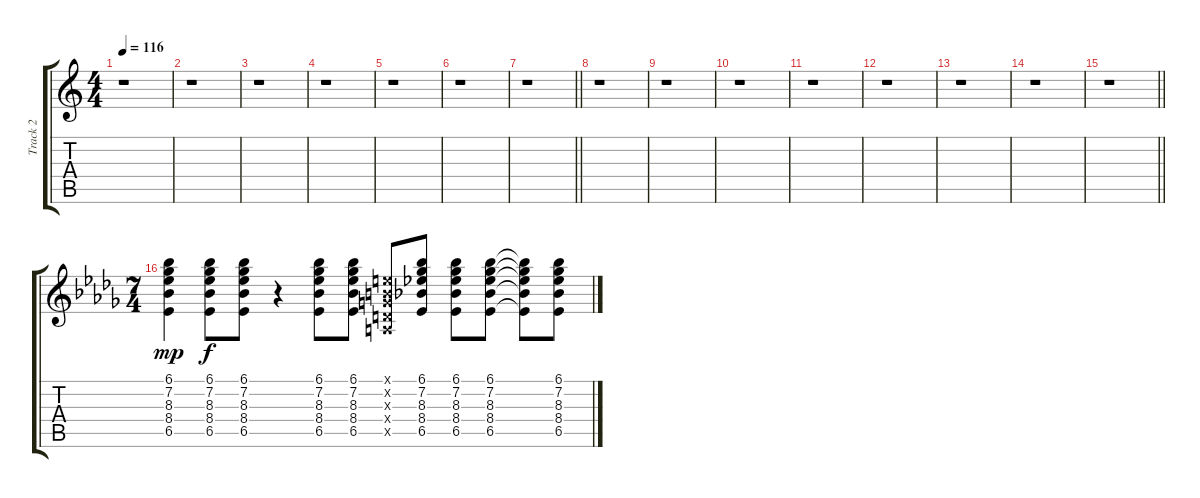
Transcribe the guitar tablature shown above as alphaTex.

\track ("Track 2" "Track 2") {instrument acousticguitarsteel}
\staff {score tabs}
\tuning (E4 B3 G3 D3 A2 E2) {hide}
\ts (4 4)
\tempo 116
\clef g2
\ks c
r.1{dy mp} |
r.1 |
r.1 |
r.1 |
r.1 |
r.1 |
\barLineRight lightlight
r.1 |
r.1 |
r.1 |
r.1 |
r.1 |
r.1 |
r.1 |
r.1 |
\barLineRight lightlight
r.1 |
\ts (7 4)
\ks db
(6.1 7.2 8.3 8.4 6.5).4 (6.1 7.2 8.3 8.4 6.5).8{dy f} (6.1 7.2 8.3 8.4 6.5).8 r.4 (6.1 7.2 8.3 8.4 6.5).8 (6.1 7.2 8.3 8.4 6.5).8 (0.1{x} 0.2{x} 0.3{x} 0.4{x} 0.5{x}).8 (6.1 7.2 8.3 8.4 6.5).8 (6.1 7.2 8.3 8.4 6.5).8 (6.1 7.2 8.3 8.4 6.5).8 (6.1{t} 7.2{t} 8.3{t} 8.4{t} 6.5{t}).8 (6.1 7.2 8.3 8.4 6.5).8
